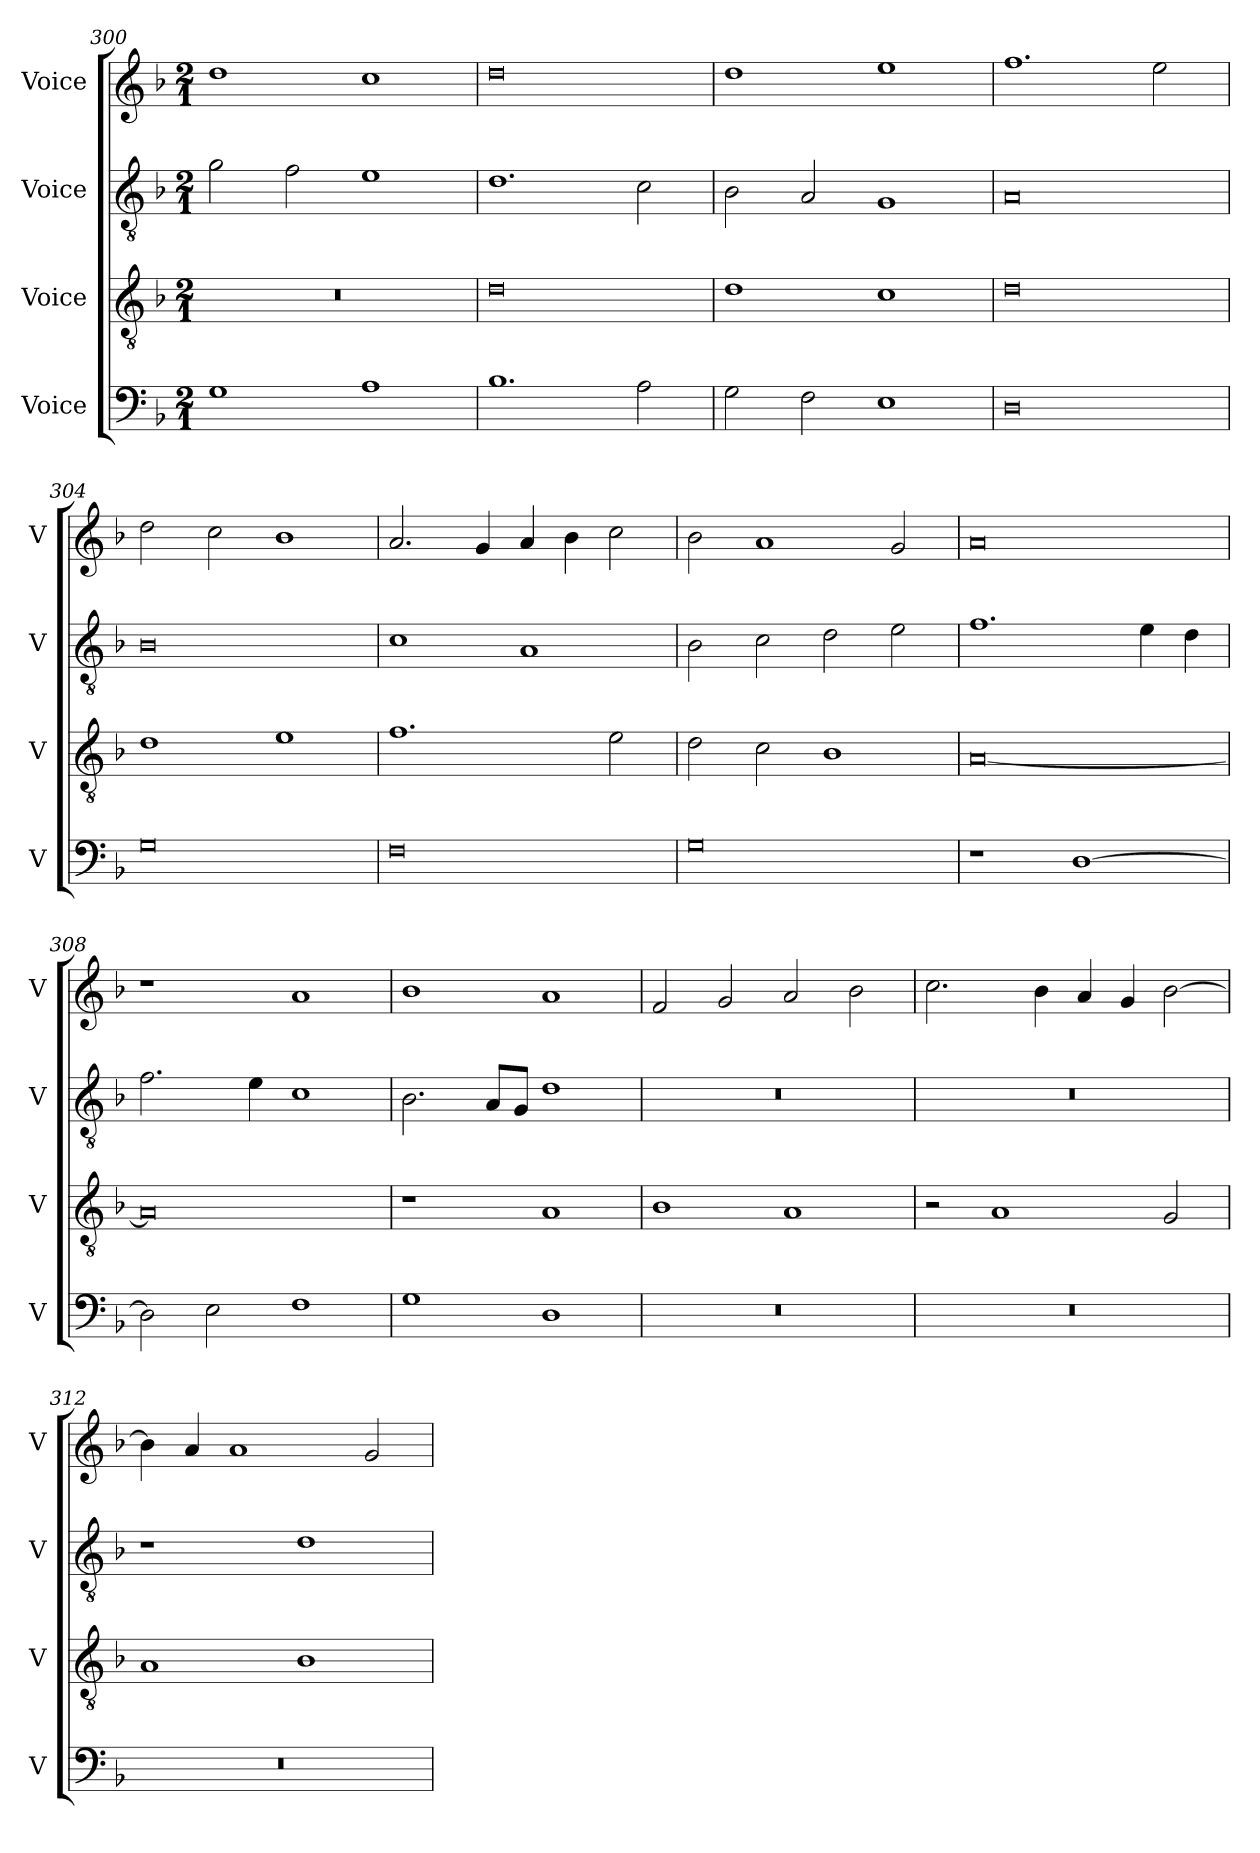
**kern	**kern	**kern	**kern
*part4	*part3	*part2	*part1
*staff4	*staff3	*staff2	*staff1
*I"Voice	*I"Voice	*I"Voice	*I"Voice
*I'V	*I'V	*I'V	*I'V
!!LO:PB:g=z
*clefF4	*clefGv2	*clefGv2	*clefG2
*k[b-]	*k[b-]	*k[b-]	*k[b-]
*M2/1	*M2/1	*M2/1	*M2/1
=300	=300	=300	=300
1G	0r	2g\	1dd
.	.	2f\	.
1A	.	1e	1cc
=301	=301	=301	=301
1.B-	0d	1.d	0dd
2A\	.	2c\	.
=302	=302	=302	=302
2G\	1d	2B-\	1dd
2F\	.	2A/	.
1E	1c	1G	1ee
=303	=303	=303	=303
0D	0d	0A	1.ff
.	.	.	2ee\
=304	=304	=304	=304
0G	1d	0B-	2dd\
.	.	.	2cc\
.	1e	.	1b-
=305	=305	=305	=305
0F	1.f	1c	2.a/
.	.	.	4g/
.	.	1A	4a/
.	.	.	4b-\
.	2e\	.	2cc\
=306	=306	=306	=306
0G	2d\	2B-\	2b-\
.	2c\	2c\	1a
.	1B-	2d\	.
.	.	2e\	2g/
=307	=307	=307	=307
1r	[0A	1.f	0a
[1D	.	.	.
.	.	4e\	.
.	.	4d\	.
!!LO:LB:g=z
=308	=308	=308	=308
2D\]	0A]	2.f\	1r
2E\	.	.	.
.	.	4e\	.
1F	.	1c	1a
=309	=309	=309	=309
1G	1r	2.B-\	1b-
.	.	8A/L	.
.	.	8G/J	.
1D	1A	1d	1a
=310	=310	=310	=310
0r	1B-	0r	2f/
.	.	.	2g/
.	1A	.	2a/
.	.	.	2b-\
=311	=311	=311	=311
0r	2r	0r	2.cc\
.	1A	.	.
.	.	.	4b-\
.	.	.	4a/
.	.	.	4g/
.	2G/	.	[2b-\
=312	=312	=312	=312
0r	1A	1r	4b-\]
.	.	.	4a/
.	.	.	1a
.	1B-	1d	.
.	.	.	2g/
=	=	=	=
*-	*-	*-	*-
